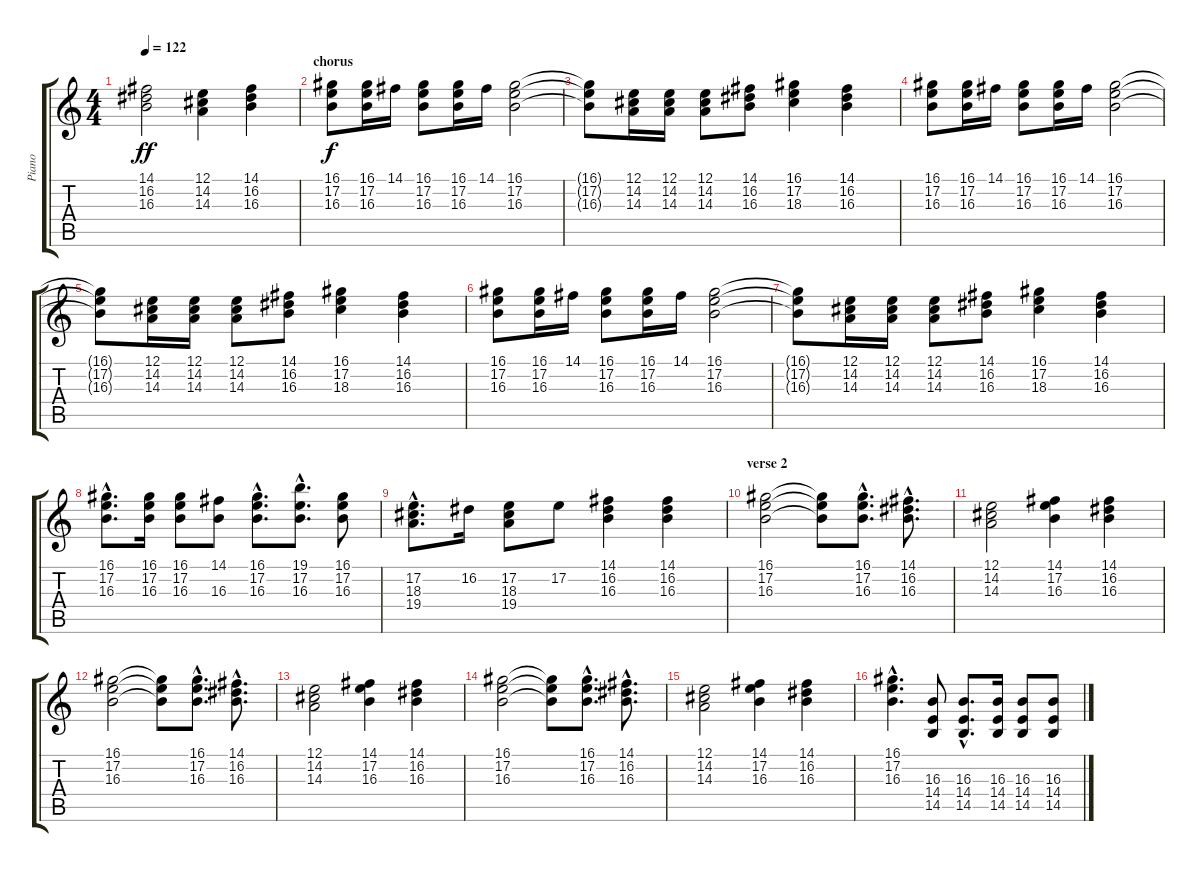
\track ("Piano" "Piano") {instrument acousticgrandpiano}
\staff {score tabs}
\tuning (E4 B3 G3 D3 A2 E2) {hide}
\ts (4 4)
\tempo 122
\clef g2
\ks c
(14.1 16.2 16.3).2{dy ff} (12.1 14.2 14.3).4 (14.1 16.2 16.3).4 |
\section ("" "chorus")
(16.1 17.2 16.3).8{dy f} (16.1 17.2 16.3).16 14.1.16 (16.1 17.2 16.3).8 (16.1 17.2 16.3).16 14.1.16 (16.1 17.2 16.3).2 |
(16.1{t} 17.2{t} 16.3{t}).8 (12.1 14.2 14.3).16 (12.1 14.2 14.3).16 (12.1 14.2 14.3).8 (14.1 16.2 16.3).8 (16.1 17.2 18.3).4 (14.1 16.2 16.3).4 |
(16.1 17.2 16.3).8 (16.1 17.2 16.3).16 14.1.16 (16.1 17.2 16.3).8 (16.1 17.2 16.3).16 14.1.16 (16.1 17.2 16.3).2 |
(16.1{t} 17.2{t} 16.3{t}).8 (12.1 14.2 14.3).16 (12.1 14.2 14.3).16 (12.1 14.2 14.3).8 (14.1 16.2 16.3).8 (16.1 17.2 18.3).4 (14.1 16.2 16.3).4 |
(16.1 17.2 16.3).8 (16.1 17.2 16.3).16 14.1.16 (16.1 17.2 16.3).8 (16.1 17.2 16.3).16 14.1.16 (16.1 17.2 16.3).2 |
(16.1{t} 17.2{t} 16.3{t}).8 (12.1 14.2 14.3).16 (12.1 14.2 14.3).16 (12.1 14.2 14.3).8 (14.1 16.2 16.3).8 (16.1 17.2 18.3).4 (14.1 16.2 16.3).4 |
(16.1{hac} 17.2{hac} 16.3{hac}).8{d} (16.1 17.2 16.3).16 (16.1 17.2 16.3).8 (14.1 16.3).8 (16.1{hac} 17.2{hac} 16.3{hac}).8{d} (19.1{hac} 17.2{hac} 16.3{hac}).8{d} (16.1 17.2 16.3).8 |
(17.2{hac} 18.3{hac} 19.4{hac}).8{d} 16.2.16 (17.2 18.3 19.4).8 17.2.8 (14.1 16.2 16.3).4 (14.1 16.2 16.3).4 |
\section ("" "verse 2")
(16.1 17.2 16.3).2 (16.1{t} 17.2{t} 16.3{t}).8 (16.1{hac} 17.2{hac} 16.3{hac}).8{d} (14.1{hac} 16.2{hac} 16.3{hac}).8{d} |
(12.1 14.2 14.3).2 (14.1 17.2 16.3).4 (14.1 16.2 16.3).4 |
(16.1 17.2 16.3).2 (16.1{t} 17.2{t} 16.3{t}).8 (16.1{hac} 17.2{hac} 16.3{hac}).8{d} (14.1{hac} 16.2{hac} 16.3{hac}).8{d} |
(12.1 14.2 14.3).2 (14.1 17.2 16.3).4 (14.1 16.2 16.3).4 |
(16.1 17.2 16.3).2 (16.1{t} 17.2{t} 16.3{t}).8 (16.1{hac} 17.2{hac} 16.3{hac}).8{d} (14.1{hac} 16.2{hac} 16.3{hac}).8{d} |
(12.1 14.2 14.3).2 (14.1 17.2 16.3).4 (14.1 16.2 16.3).4 |
(16.1{hac} 17.2{hac} 16.3{hac}).4{d} (16.3 14.4 14.5).8 (16.3{hac} 14.4{hac} 14.5{hac}).8{d} (16.3 14.4 14.5).16 (16.3 14.4 14.5).8 (16.3 14.4 14.5).8
